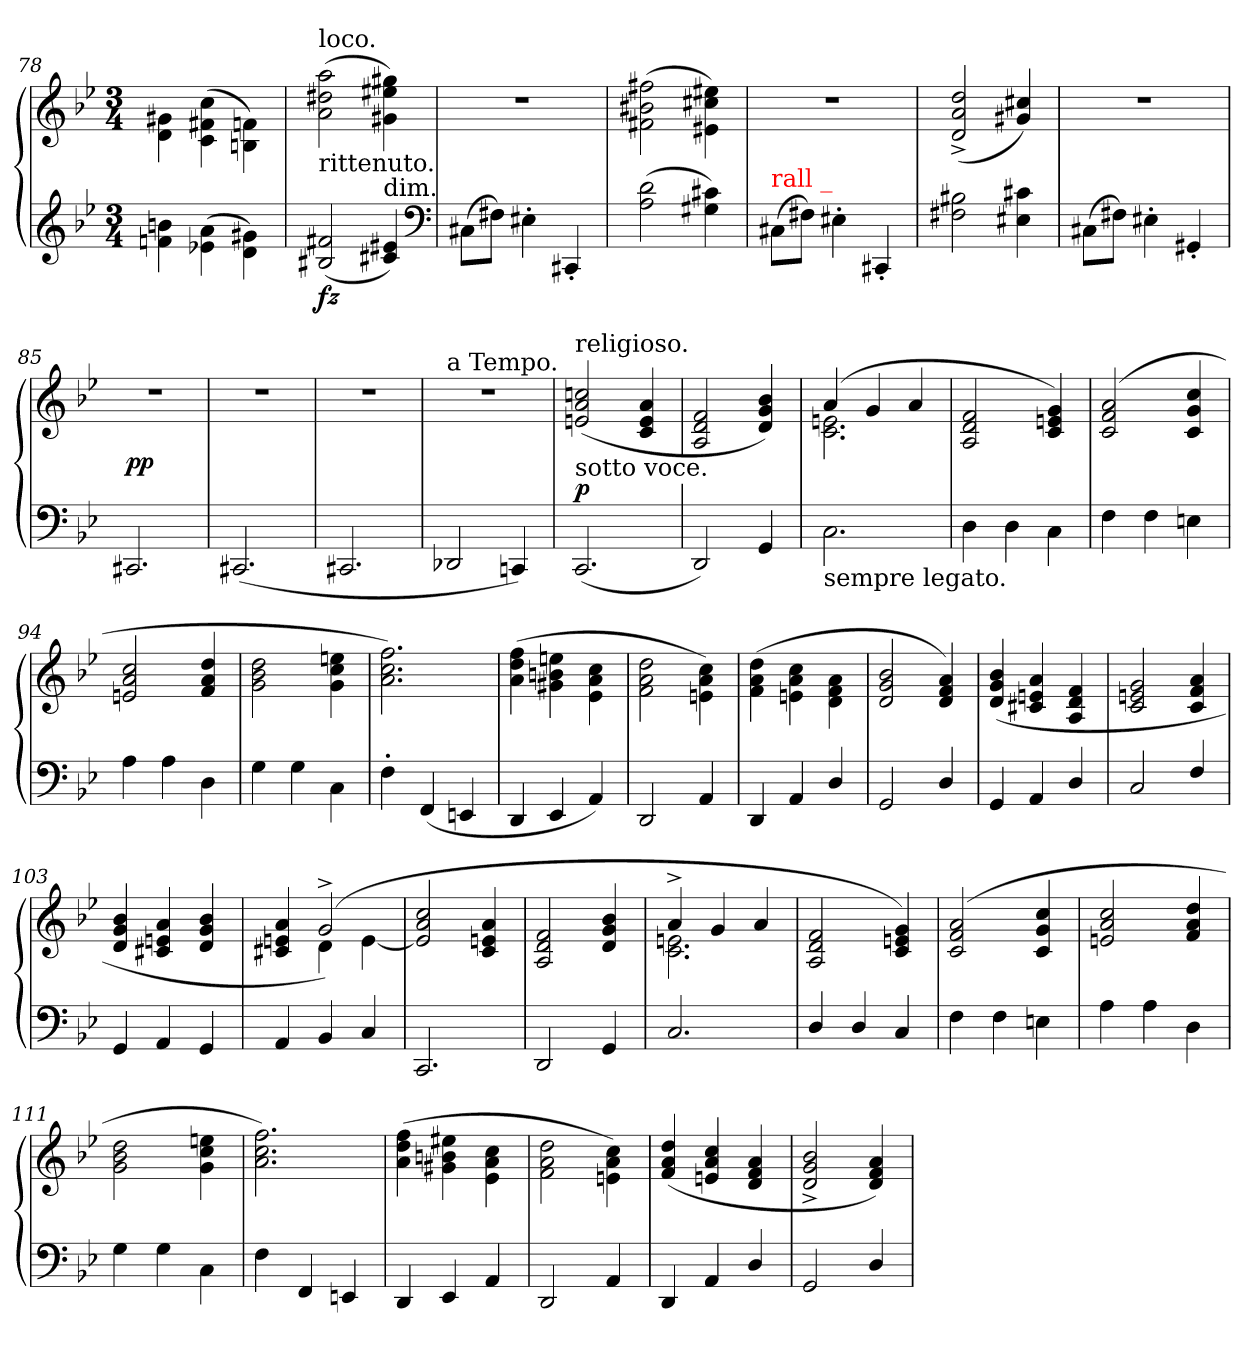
**kern	**kern	**dynam
*part1	*part1	*part1
*staff2	*staff1	*staff1/2
*clefG2	*clefG2	*
*k[b-e-]	*k[b-e-]	*
*g:	*g:	*
*M3/4	*M3/4	*
=78	=78	=78
4fn\ 4bn\	4d\ 4g#X\	.
(4e-X\ 4a\	(>4c\ 4f#X\ 4cc\	.
4d\ 4g#X\)	4Bn\ 4fn\)	.
=79	=79	=79
!	!LO:TX:b:t=rittenuto.	!
!	!LO:TX:a:t=loco.	!
!	!	!LO:DY:b=2
(2B#X 2f#	(2a 2dd#X 2aa	fz
!	!LO:TX:c:t=dim.	!
4c#X 4e#X)	4g#X 4ee#X 4gg#X)	.
*clefF4	*	*
=80	=80	=80
(8C#XL	2.rdd	.
8F#XJ)	.	.
4E#X'>	.	.
4CC#X'<	.	.
=81	=81	=81
(2A 2d	(2f#X 2b#X 2ff#X	.
4G#X 4c#X)	4e#X\ 4cc#X\ 4ee#X\)	.
=82	=82	=82
!LO:TX:a:color=red:t=rall _	!	!
(8C#XL	2.rdd	.
8F#XJ)	.	.
4E#X'>	.	.
4CC#X'<	.	.
=83	=83	=83
2F#X 2B#X	(2d^> 2a^> 2dd^>	.
4E#X 4c#X	4g#X 4cc#X)	.
=84	=84	=84
(8C#XL	2.rdd	.
8F#XJ)	.	.
4E#X'>	.	.
4GG#X'<	.	.
=85	=85	=85
2.CC#X	2.rdd	pp
=86	=86	=86
(2.CC#X	2.rdd	.
=87	=87	=87
2.CC#X	2.rdd	.
=88	=88	=88
!	!LO:TX:a:t=a Tempo.	!
2DD-X	2.r	.
4CCn)	.	.
=89	=89	=89
!	!LO:TX:a:t=religioso.	!
!	!LO:TX:b:t=sotto voce.	!
(2.CC	(2en 2a 2ccn	p
.	4c 4e 4a	.
=90	=90	=90
2DD)	2A 2d 2f	.
4GG	4d 4g 4b-)	.
=91	=91	=91
*	*^	*
!LO:TX:b:t=sempre legato.	!	!	!
2.C\	(>4a	2.c 2.en	.
.	4g	.	.
.	4a	.	.
*	*v	*v	*
=92	=92	=92
4D	2A 2d 2f	.
4D	.	.
4C\	4c 4en 4g)	.
=93	=93	=93
4F	(>2c 2f 2a	.
4F	.	.
4En	4c 4g 4cc	.
=94	=94	=94
4A	2en 2a 2cc	.
4A	.	.
4D	4f 4a 4dd	.
=95	=95	=95
4G	2g 2b- 2dd	.
4G	.	.
4C\	4g 4cc 4een	.
=96	=96	=96
4F'>	2.a 2.cc 2.ff)	.
(4FF	.	.
4EEn	.	.
=97	=97	=97
4DD	(4a 4dd 4ff	.
4EE-	4g#X 4bn 4een	.
4AA)	4e-\ 4a\ 4cc\	.
=98	=98	=98
2DD	2f\ 2a\ 2dd\	.
4AA	4en\ 4a\ 4cc\)	.
=99	=99	=99
4DD	(>4f\ 4a\ 4dd\	.
4AA	4en\ 4a\ 4cc\	.
4D/	4d\ 4f\ 4a\	.
=100	=100	=100
2GG	2d 2g 2b-	.
4D/	4d 4f 4a)	.
=101	=101	=101
4GG	(>4d 4g 4b-	.
4AA	4c#X 4en 4a	.
4D/	4A 4d 4f	.
=102	=102	=102
2C	2c 2en 2g	.
4F/	4c 4f 4a	.
=103	=103	=103
4GG	4d 4g 4b-	.
4AA	4c#X 4en 4a	.
4GG	4d 4g 4b-	.
=104	=104	=104
*	*^	*
4AA	4c#X 4en 4a	4ryy	.
4BB-	(2g^)	4d	.
4C	.	[4e	.
*	*v	*v	*
=105	=105	=105
2.CC	2en] 2a 2cc	.
.	4c 4e 4a	.
=106	=106	=106
2DD	2A 2d 2f	.
4GG	4d 4g 4b-	.
=107	=107	=107
*	*^	*
2.C	4a^>	2.c 2.en	.
.	4g	.	.
.	4a	.	.
*	*v	*v	*
=108	=108	=108
4D/	2A 2d 2f	.
4D/	.	.
4C	4c 4en 4g)	.
=109	=109	=109
4F	(>2c 2f 2a	.
4F	.	.
4En	4c 4g 4cc	.
=110	=110	=110
4A	2en 2a 2cc	.
4A	.	.
4D	4f 4a 4dd	.
=111	=111	=111
4G	2g 2b- 2dd	.
4G	.	.
4C\	4g 4cc 4een	.
=112	=112	=112
4F	2.a 2.cc 2.ff)	.
4FF	.	.
4EEn	.	.
=113	=113	=113
4DD	(4a 4dd 4ff	.
4EE-	4g#X 4bn 4ee#X	.
4AA	4e-\ 4a\ 4cc\	.
=114	=114	=114
2DD	2f\ 2a\ 2dd\	.
4AA	4en\ 4a\ 4cc\)	.
=115	=115	=115
4DD	(4f 4a 4dd	.
4AA	4en 4a 4cc	.
4D/	4d 4f 4a	.
=116	=116	=116
2GG	2d^< 2g^< 2b-^<	.
4D/	4d 4f 4a)	.
=	=	=
*-	*-	*-
